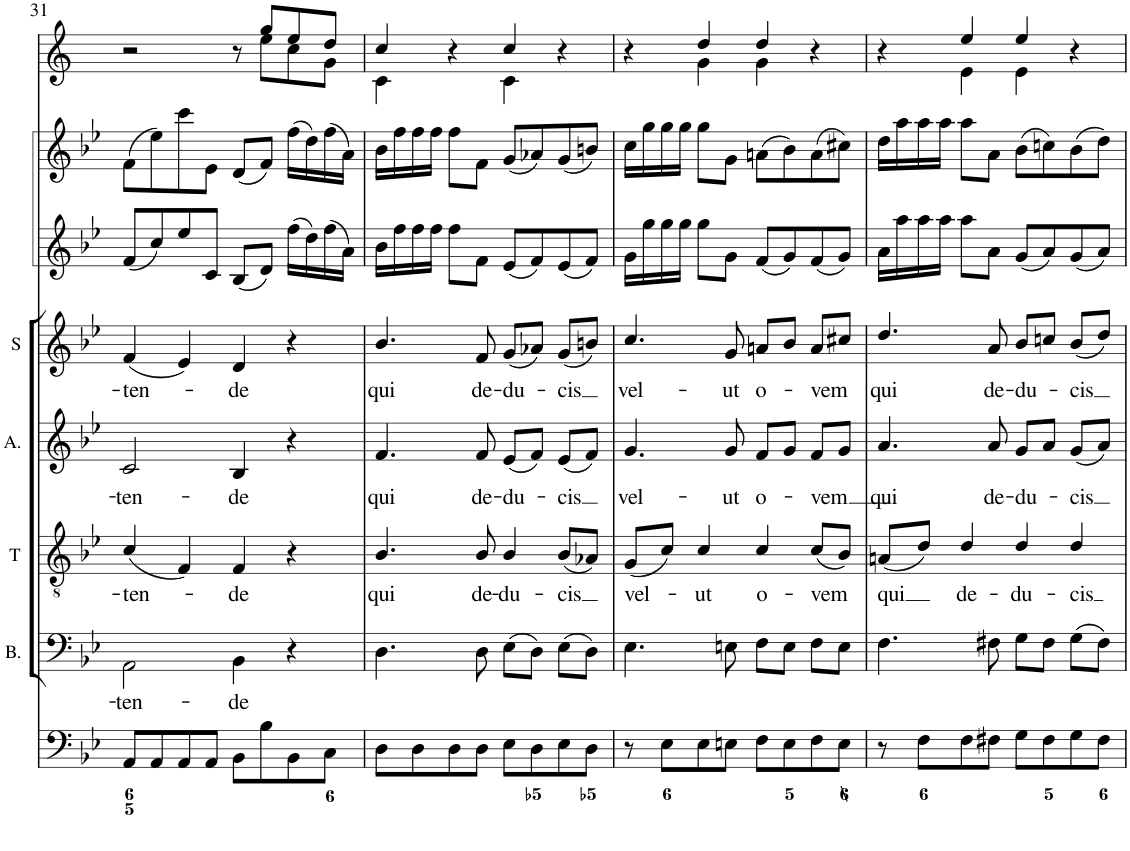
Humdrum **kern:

**kern	**kern	**text	**kern	**text	**kern	**text	**kern	**text	**kern	**kern	**kern
*part8	*part7	*part7	*part6	*part6	*part5	*part5	*part4	*part4	*part3	*part2	*part1
*staff8	*staff7	*staff7	*staff6	*staff6	*staff5	*staff5	*staff4	*staff4	*staff3	*staff2	*staff1
*I"Organ	*I"Basse	*	*I"Tenor	*	*I"Alto	*	*I"Soprane	*	*I"Violino 2	*I"Violino 1	*I"Clarini in B[b]
*	*I'B.	*	*I'T	*	*I'A.	*	*I'S	*	*I'Vln	*I'Vln	*
!!LO:PB:g=z
*clefF4	*clefF4	*	*clefGv2	*	*clefG2	*	*clefG2	*	*clefG2	*clefG2	*clefG2
*	*	*	*	*	*	*	*	*	*	*	*Trd1c2
*k[b-e-]	*k[b-e-]	*	*k[b-e-]	*	*k[b-e-]	*	*k[b-e-]	*	*k[b-e-]	*k[b-e-]	*k[]
*M4/4	*M4/4	*	*M4/4	*	*M4/4	*	*M4/4	*	*M4/4	*M4/4	*M4/4
*met(c)	*met(c)	*	*met(c)	*	*met(c)	*	*met(c)	*	*met(c)	*met(c)	*met(c)
=31	=31	=31	=31	=31	=31	=31	=31	=31	=31	=31	=31
!	!	!LO:LY:b	!	!LO:LY:b	!	!LO:LY:b	!	!LO:LY:b	!	!	!
*	*	*	*	*	*	*	*	*	*	*	*^
8AA/L	2AA\	-ten-	(4c/	-ten-	2c/	-ten-	(4f/	-ten-	(8f/L	(8f\L	2r	8ryy
*	*	*	*	*	*	*	*	*	*	*	*v	*v
8AA/	.	.	.	.	.	.	.	.	8cc/)	8ee-\)	.
8AA/	.	.	4F/)	.	.	.	4e-/)	.	8ee-/	8ccc\	.
8AA/J	.	.	.	.	.	.	.	.	8c/J	8e-\J	.
!	!	!LO:LY:b	!	!LO:LY:b	!	!LO:LY:b	!	!LO:LY:b	!	!	!
8BB-\L	4BB-\	-de	4F/	-de	4B-/	-de	4d/	-de	(8B-/L	(8d/L	8r
*	*	*	*	*	*	*	*	*	*	*	*^
8B-\	.	.	.	.	.	.	.	.	8d/J)	8f/J)	8gg/L	8ee\L
8BB-\	4r	.	4r	.	4r	.	4r	.	(16ff\LL	(16ff\LL	8ee/	8cc\
.	.	.	.	.	.	.	.	.	16dd\)	16dd\)	.	.
8C\J	.	.	.	.	.	.	.	.	(16ff\	(16ff\	8dd/J	8g\J
.	.	.	.	.	.	.	.	.	16a\JJ)	16a\JJ)	.	.
=32	=32	=32	=32	=32	=32	=32	=32	=32	=32	=32	=32	=32
!	!	!	!	!LO:LY:b	!	!LO:LY:b	!	!LO:LY:b	!	!	!	!
8D\L	4.D\	.	4.B-/	qui	4.f/	qui	4.b-/	qui	16b-\LL	16b-\LL	4cc/	4c\
.	.	.	.	.	.	.	.	.	16ff\	16ff\	.	.
8D\	.	.	.	.	.	.	.	.	16ff\	16ff\	.	.
.	.	.	.	.	.	.	.	.	16ff\JJ	16ff\JJ	.	.
8D\	.	.	.	.	.	.	.	.	8ff\L	8ff\L	4r	4ryy
!	!	!	!	!LO:LY:b	!	!LO:LY:b	!	!LO:LY:b	!	!	!	!
8D\J	8D\	.	8B-/	de-	8f/	de-	8f/	de-	8f\J	8f\J	.	.
!	!	!	!	!LO:LY:b	!	!LO:LY:b	!	!LO:LY:b	!	!	!	!
8E-\L	(8E-\L	.	4B-/	-du-	(8e-/L	-du-	(8g/L	-du-	(8e-/L	(8g/L	4cc/	4c\
8D\	8D\J)	.	.	.	8f/J)	.	8a-X/J)	.	8f/)	8a-X/)	.	.
!	!	!	!	!LO:LY:b	!	!LO:LY:b	!	!LO:LY:b	!	!	!	!
8E-\	(8E-\L	.	(8B-/L	-cis	(8e-/L	-cis	(8g/L	-cis	(8e-/	(8g/	4r	4ryy
8D\J	8D\J)	.	8A-X/J)	.	8f/J)	.	8bn/J)	.	8f/J)	8bn/J)	.	.
=33	=33	=33	=33	=33	=33	=33	=33	=33	=33	=33	=33	=33
!	!	!	!	!LO:LY:b	!	!LO:LY:b	!	!LO:LY:b	!	!	!	!
8r	4.E-\	.	(8G/L	vel-	4.g/	vel-	4.cc/	vel-	16g\LL	16cc\LL	4r	4ryy
.	.	.	.	.	.	.	.	.	16gg\	16gg\	.	.
8E-\L	.	.	8c/J)	.	.	.	.	.	16gg\	16gg\	.	.
.	.	.	.	.	.	.	.	.	16gg\JJ	16gg\JJ	.	.
!	!	!	!	!LO:LY:b	!	!	!	!	!	!	!	!
8E-\	.	.	4c/	-ut	.	.	.	.	8gg\L	8gg\L	4dd/	4g\
!	!	!	!	!	!	!LO:LY:b	!	!LO:LY:b	!	!	!	!
8En\J	8En\	.	.	.	8g/	-ut	8g/	-ut	8g\J	8g\J	.	.
!	!	!	!	!LO:LY:b	!	!LO:LY:b	!	!LO:LY:b	!	!	!	!
8F\L	8F\L	.	4c/	o-	8f/L	o-	8an/L	o-	(8f/L	(8an\L	4dd/	4g\
8E\	8E\J	.	.	.	8g/J	.	8b-/J	.	8g/)	8b-\)	.	.
!	!	!	!	!LO:LY:b	!	!LO:LY:b	!	!LO:LY:b	!	!	!	!
8F\	8F\L	.	(8c/L	-vem	8f/L	-vem	8a/L	-vem	(8f/	(8a\	4r	4ryy
8E\J	8E\J	.	8B-/J)	.	8g/J	.	8cc#X/J	.	8g/J)	8cc#X\J)	.	.
=34	=34	=34	=34	=34	=34	=34	=34	=34	=34	=34	=34	=34
!	!	!	!	!LO:LY:b	!	!LO:LY:b	!	!LO:LY:b	!	!	!	!
8r	4.F\	.	(8An/L	qui	4.a/	qui	4.dd/	qui	16a\LL	16dd\LL	4r	4ryy
.	.	.	.	.	.	.	.	.	16aa\	16aa\	.	.
8F\L	.	.	8d/J)	.	.	.	.	.	16aa\	16aa\	.	.
.	.	.	.	.	.	.	.	.	16aa\JJ	16aa\JJ	.	.
!	!	!	!	!LO:LY:b	!	!	!	!	!	!	!	!
8F\	.	.	4d/	de-	.	.	.	.	8aa\L	8aa\L	4ee/	4e\
!	!	!	!	!	!	!LO:LY:b	!	!LO:LY:b	!	!	!	!
8F#X\J	8F#X\	.	.	.	8a/	de-	8a/	de-	8a\J	8a\J	.	.
!	!	!	!	!LO:LY:b	!	!LO:LY:b	!	!LO:LY:b	!	!	!	!
8G\L	8G\L	.	4d/	-du-	8g/L	-du-	8b-/L	-du-	(8g/L	(8b-\L	4ee/	4e\
8F#\	8F#\J	.	.	.	8a/J	.	8ccn/J	.	8a/)	8ccn\)	.	.
!	!	!	!	!LO:LY:b	!	!LO:LY:b	!	!LO:LY:b	!	!	!	!
8G\	(8G\L	.	4d/	-cis	(8g/L	-cis	(8b-/L	-cis	(8g/	(8b-\	4r	4ryy
8F#\J	8F#\J)	.	.	.	8a/J)	.	8dd/J)	.	8a/J)	8dd\J)	.	.
*	*	*	*	*	*	*	*	*	*	*	*v	*v
=	=	=	=	=	=	=	=	=	=	=	=
*-	*-	*-	*-	*-	*-	*-	*-	*-	*-	*-	*-
